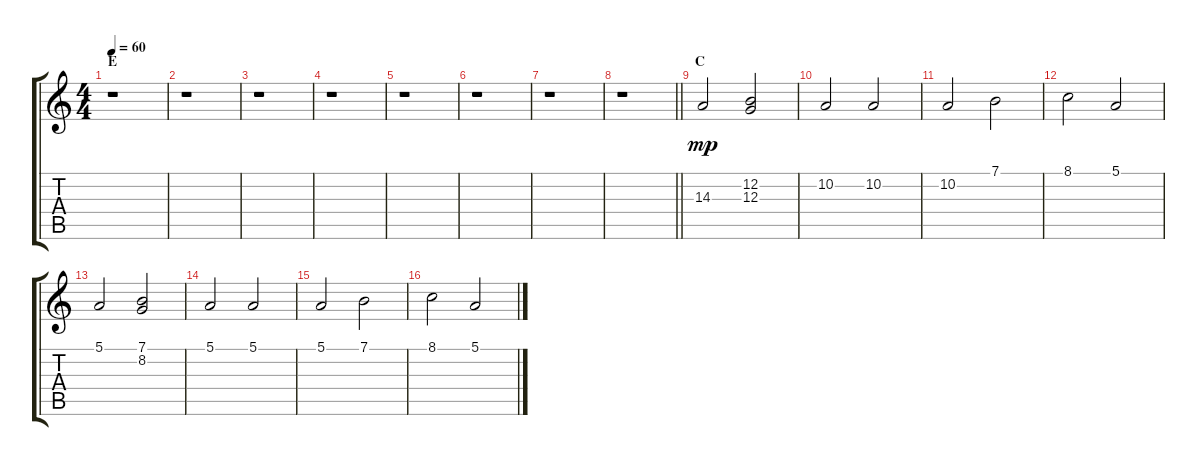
\track "" {instrument pad8sweep}
\staff {score tabs}
\tuning (E4 B3 G3 D3 A2 E2) {hide}
\ts (4 4)
\section ("" "E")
\tempo 60
\clef g2
\ks c
r.1{dy mp} |
r.1 |
r.1 |
r.1 |
r.1 |
r.1 |
r.1 |
\barLineRight lightlight
r.1 |
\section ("" "C")
14.3.2 (12.2 12.3).2 |
10.2.2 10.2.2 |
10.2.2 7.1.2 |
8.1.2 5.1.2 |
5.1.2 (7.1 8.2).2 |
5.1.2 5.1.2 |
5.1.2 7.1.2 |
8.1.2 5.1.2
